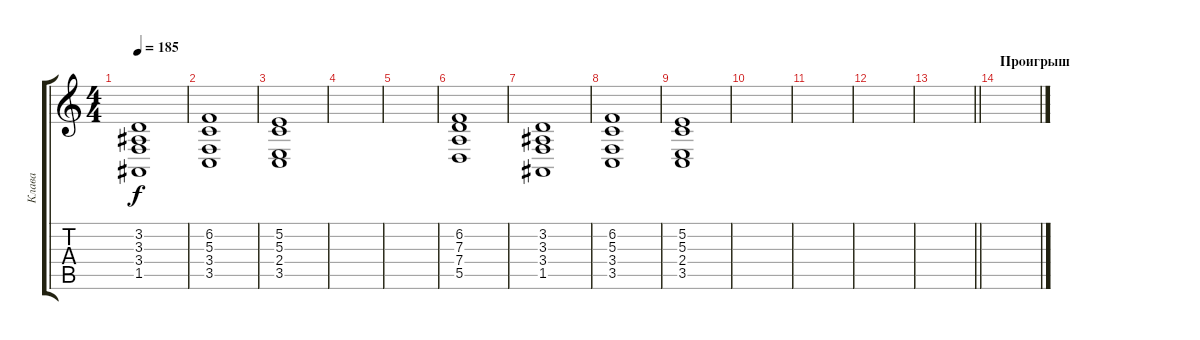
\track ("Клава" "Клава") {instrument stringensemble1}
\staff {score tabs}
\tuning (E4 B3 G3 D3 A2 E2) {hide}
\ts (4 4)
\tempo 185
\clef g2
\ks c
(3.2 3.3 3.4 1.5).1{dy f} |
(6.2 5.3 3.4 3.5).1 |
(5.2 5.3 2.4 3.5).1 |
|
|
(6.2 7.3 7.4 5.5).1 |
(3.2 3.3 3.4 1.5).1 |
(6.2 5.3 3.4 3.5).1 |
(5.2 5.3 2.4 3.5).1 |
|
|
|
\barLineRight lightlight
|
\section ("" "Проигрыш")
